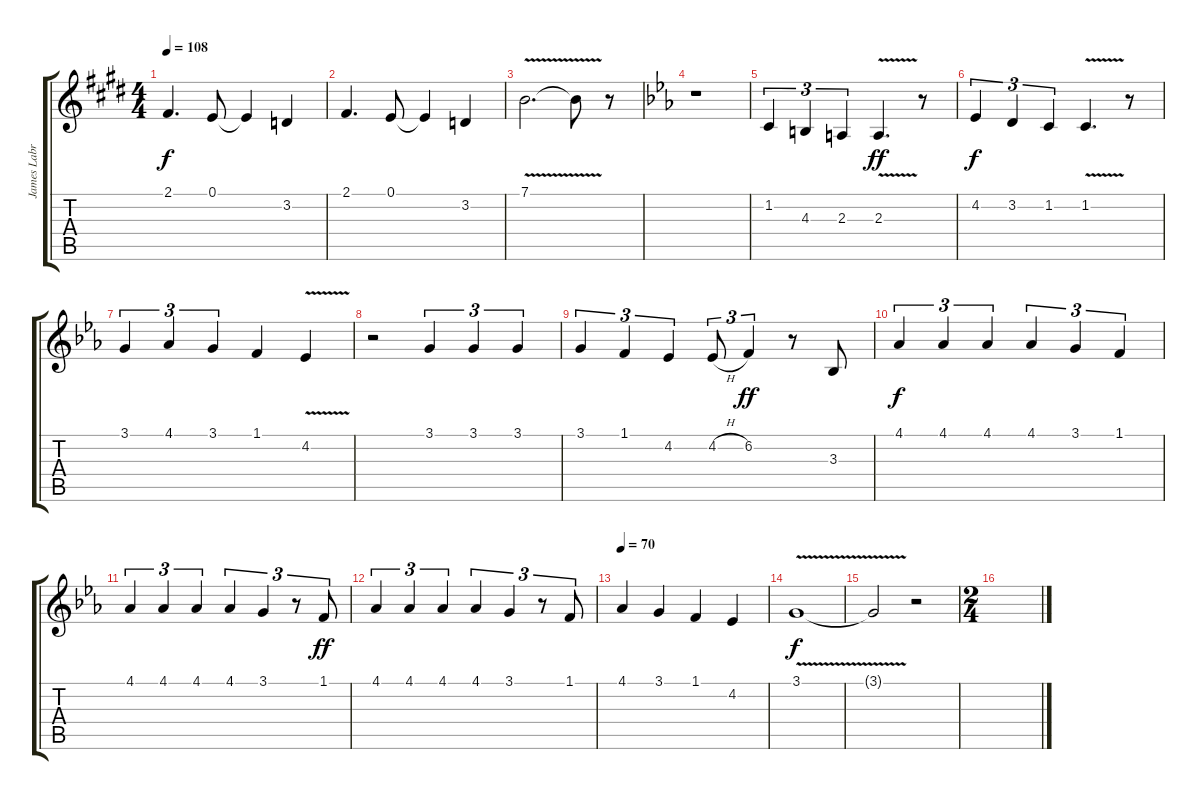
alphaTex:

\track ("James Labrie" "James Labr") {instrument flute}
\staff {score tabs}
\tuning (E4 B3 G3 D3 A2 E2) {hide}
\ts (4 4)
\tempo 108
\clef g2
\ks e
2.1.4{d dy f} 0.1.8 0.1{t}.4 3.2.4 |
2.1.4{d} 0.1.8 0.1{t}.4 3.2.4 |
7.1{v}.2{d} 7.1{t}.8 r.8 |
\ks eb
r.1 |
1.2.4{tu (3 2)} 4.3.4{tu (3 2)} 2.3.4{tu (3 2)} 2.3{v}.4{d dy ff} r.8 |
4.2.4{tu (3 2) dy f} 3.2.4{tu (3 2)} 1.2.4{tu (3 2)} 1.2{v}.4{d} r.8 |
3.1.4{tu (3 2)} 4.1.4{tu (3 2)} 3.1.4{tu (3 2)} 1.1.4 4.2{v}.4 |
r.2 3.1.4{tu (3 2)} 3.1.4{tu (3 2)} 3.1.4{tu (3 2)} |
3.1.4{tu (3 2)} 1.1.4{tu (3 2)} 4.2.4{tu (3 2)} 4.2{h}.8{tu (3 2)} 6.2.4{tu (3 2) dy ff} r.8 3.3.8 |
4.1.4{tu (3 2) dy f} 4.1.4{tu (3 2)} 4.1.4{tu (3 2)} 4.1.4{tu (3 2)} 3.1.4{tu (3 2)} 1.1.4{tu (3 2)} |
4.1.4{tu (3 2)} 4.1.4{tu (3 2)} 4.1.4{tu (3 2)} 4.1.4{tu (3 2)} 3.1.4{tu (3 2)} r.8{tu (3 2)} 1.1.8{tu (3 2) dy ff} |
4.1.4{tu (3 2)} 4.1.4{tu (3 2)} 4.1.4{tu (3 2)} 4.1.4{tu (3 2)} 3.1.4{tu (3 2)} r.8{tu (3 2)} 1.1.8{tu (3 2)} |
\tempo 70
4.1.4 3.1.4 1.1.4 4.2.4 |
3.1{v}.1{dy f} |
3.1{t}.2 r.2 |
\ts (2 4)
